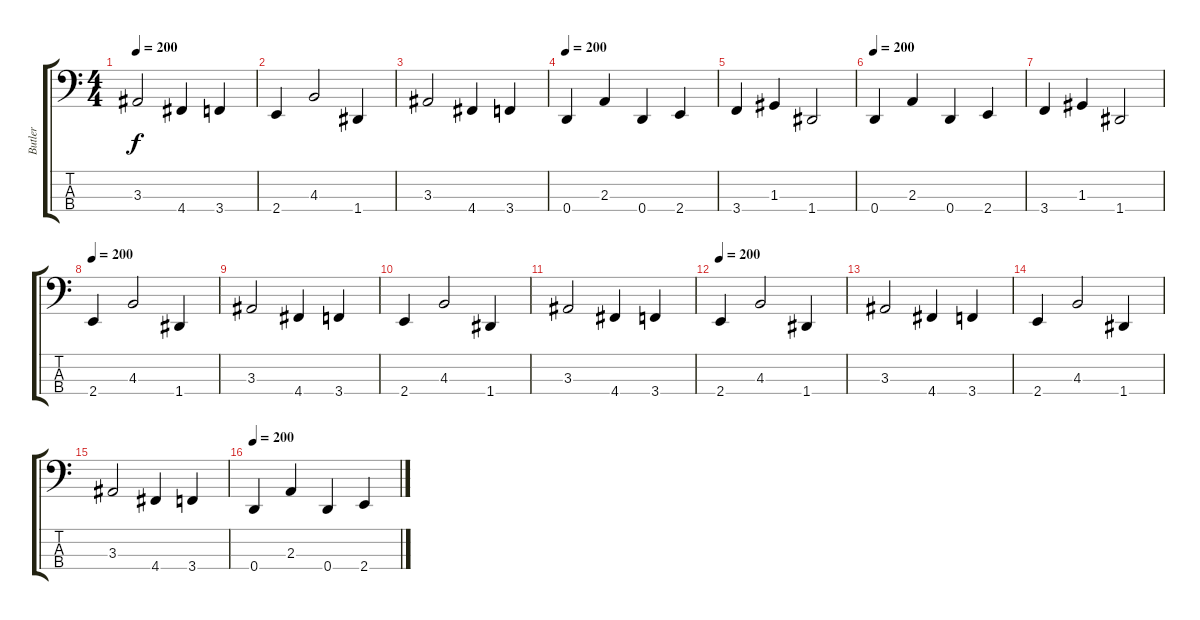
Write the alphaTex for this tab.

\track ("Butler" "Butler") {instrument electricbasspick}
\staff {score tabs}
\tuning (F2 C2 G1 D1) {hide}
\ts (4 4)
\tempo 200
\clef f4
\ks c
3.3.2{dy f} 4.4.4 3.4.4 |
2.4.4 4.3.2 1.4.4 |
3.3.2 4.4.4 3.4.4 |
\tempo 200
0.4.4 2.3.4 0.4.4 2.4.4 |
3.4.4 1.3.4 1.4.2 |
\tempo 200
0.4.4 2.3.4 0.4.4 2.4.4 |
3.4.4 1.3.4 1.4.2 |
\tempo 200
2.4.4 4.3.2 1.4.4 |
3.3.2 4.4.4 3.4.4 |
2.4.4 4.3.2 1.4.4 |
3.3.2 4.4.4 3.4.4 |
\tempo 200
2.4.4 4.3.2 1.4.4 |
3.3.2 4.4.4 3.4.4 |
2.4.4 4.3.2 1.4.4 |
3.3.2 4.4.4 3.4.4 |
\tempo 200
0.4.4 2.3.4 0.4.4 2.4.4
